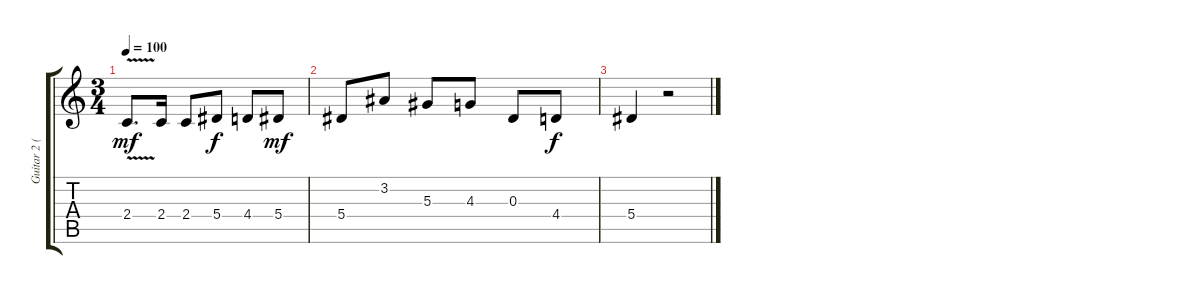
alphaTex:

\track ("Guitar 2 (Lead)" "Guitar 2 (") {instrument distortionguitar}
\staff {score tabs}
\tuning (C4 G3 Eb3 Bb2 F2 C2) {hide}
\ts (3 4)
\tempo 100
\clef g2
\ks c
2.4{v}.8{d dy mf} 2.4.16 2.4.8 5.4.8{dy f} 4.4.8 5.4.8{dy mf} |
5.4.8 3.2.8 5.3.8 4.3.8 0.3.8 4.4.8{dy f} |
5.4.4 r.2
